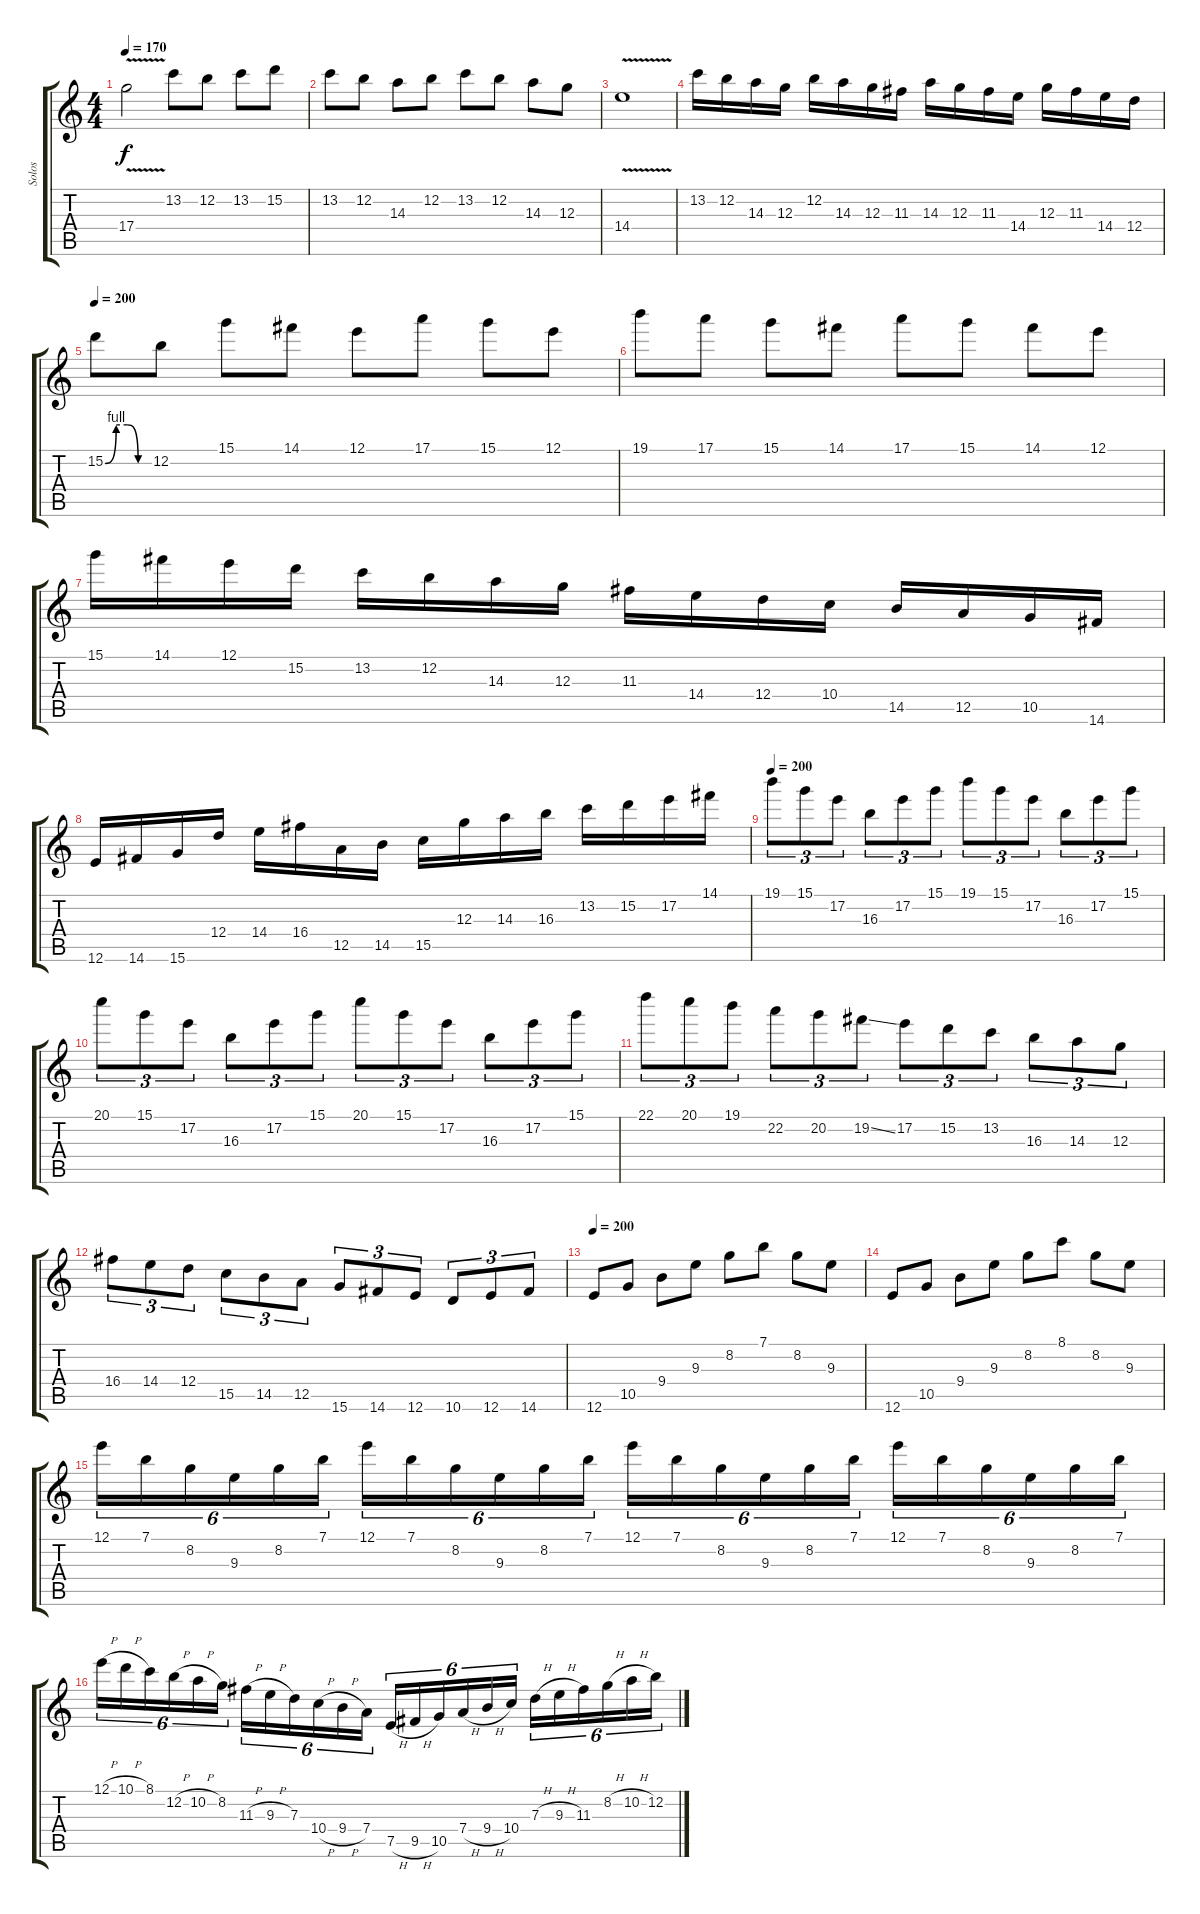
\track ("Solos" "Solos") {instrument distortionguitar}
\staff {score tabs}
\tuning (E4 B3 G3 D3 A2 E2) {hide}
\ts (4 4)
\tempo 170
\clef g2
\ks c
17.4{v}.2{dy f} 13.2.8 12.2.8 13.2.8 15.2.8 |
13.2.8 12.2.8 14.3.8 12.2.8 13.2.8 12.2.8 14.3.8 12.3.8 |
14.4{v}.1 |
13.2.16 12.2.16 14.3.16 12.3.16 12.2.16 14.3.16 12.3.16 11.3.16 14.3.16 12.3.16 11.3.16 14.4.16 12.3.16 11.3.16 14.4.16 12.4.16 |
\tempo 200
15.2{be (custom 0 0 15 4 30 4 45 0 60 0)}.8 12.2.8 15.1.8 14.1.8 12.1.8 17.1.8 15.1.8 12.1.8 |
19.1.8 17.1.8 15.1.8 14.1.8 17.1.8 15.1.8 14.1.8 12.1.8 |
15.1.16 14.1.16 12.1.16 15.2.16 13.2.16 12.2.16 14.3.16 12.3.16 11.3.16 14.4.16 12.4.16 10.4.16 14.5.16 12.5.16 10.5.16 14.6.16 |
12.6.16 14.6.16 15.6.16 12.4.16 14.4.16 16.4.16 12.5.16 14.5.16 15.5.16 12.3.16 14.3.16 16.3.16 13.2.16 15.2.16 17.2.16 14.1.16 |
\tempo 200
19.1.8{tu (3 2)} 15.1.8{tu (3 2)} 17.2.8{tu (3 2)} 16.3.8{tu (3 2)} 17.2.8{tu (3 2)} 15.1.8{tu (3 2)} 19.1.8{tu (3 2)} 15.1.8{tu (3 2)} 17.2.8{tu (3 2)} 16.3.8{tu (3 2)} 17.2.8{tu (3 2)} 15.1.8{tu (3 2)} |
20.1.8{tu (3 2)} 15.1.8{tu (3 2)} 17.2.8{tu (3 2)} 16.3.8{tu (3 2)} 17.2.8{tu (3 2)} 15.1.8{tu (3 2)} 20.1.8{tu (3 2)} 15.1.8{tu (3 2)} 17.2.8{tu (3 2)} 16.3.8{tu (3 2)} 17.2.8{tu (3 2)} 15.1.8{tu (3 2)} |
22.1.8{tu (3 2)} 20.1.8{tu (3 2)} 19.1.8{tu (3 2)} 22.2.8{tu (3 2)} 20.2.8{tu (3 2)} 19.2{ss}.8{tu (3 2)} 17.2.8{tu (3 2)} 15.2.8{tu (3 2)} 13.2.8{tu (3 2)} 16.3.8{tu (3 2)} 14.3.8{tu (3 2)} 12.3.8{tu (3 2)} |
16.4.8{tu (3 2)} 14.4.8{tu (3 2)} 12.4.8{tu (3 2)} 15.5.8{tu (3 2)} 14.5.8{tu (3 2)} 12.5.8{tu (3 2)} 15.6.8{tu (3 2)} 14.6.8{tu (3 2)} 12.6.8{tu (3 2)} 10.6.8{tu (3 2)} 12.6.8{tu (3 2)} 14.6.8{tu (3 2)} |
\tempo 200
12.6.8 10.5.8 9.4.8 9.3.8 8.2.8 7.1.8 8.2.8 9.3.8 |
12.6.8 10.5.8 9.4.8 9.3.8 8.2.8 8.1.8 8.2.8 9.3.8 |
12.1.16{tu (6 4)} 7.1.16{tu (6 4)} 8.2.16{tu (6 4)} 9.3.16{tu (6 4)} 8.2.16{tu (6 4)} 7.1.16{tu (6 4)} 12.1.16{tu (6 4)} 7.1.16{tu (6 4)} 8.2.16{tu (6 4)} 9.3.16{tu (6 4)} 8.2.16{tu (6 4)} 7.1.16{tu (6 4)} 12.1.16{tu (6 4)} 7.1.16{tu (6 4)} 8.2.16{tu (6 4)} 9.3.16{tu (6 4)} 8.2.16{tu (6 4)} 7.1.16{tu (6 4)} 12.1.16{tu (6 4)} 7.1.16{tu (6 4)} 8.2.16{tu (6 4)} 9.3.16{tu (6 4)} 8.2.16{tu (6 4)} 7.1.16{tu (6 4)} |
12.1{h}.16{tu (6 4)} 10.1{h}.16{tu (6 4)} 8.1.16{tu (6 4)} 12.2{h}.16{tu (6 4)} 10.2{h}.16{tu (6 4)} 8.2.16{tu (6 4)} 11.3{h}.16{tu (6 4)} 9.3{h}.16{tu (6 4)} 7.3.16{tu (6 4)} 10.4{h}.16{tu (6 4)} 9.4{h}.16{tu (6 4)} 7.4.16{tu (6 4)} 7.5{h}.16{tu (6 4)} 9.5{h}.16{tu (6 4)} 10.5.16{tu (6 4)} 7.4{h}.16{tu (6 4)} 9.4{h}.16{tu (6 4)} 10.4.16{tu (6 4)} 7.3{h}.16{tu (6 4)} 9.3{h}.16{tu (6 4)} 11.3.16{tu (6 4)} 8.2{h}.16{tu (6 4)} 10.2{h}.16{tu (6 4)} 12.2.16{tu (6 4)}
